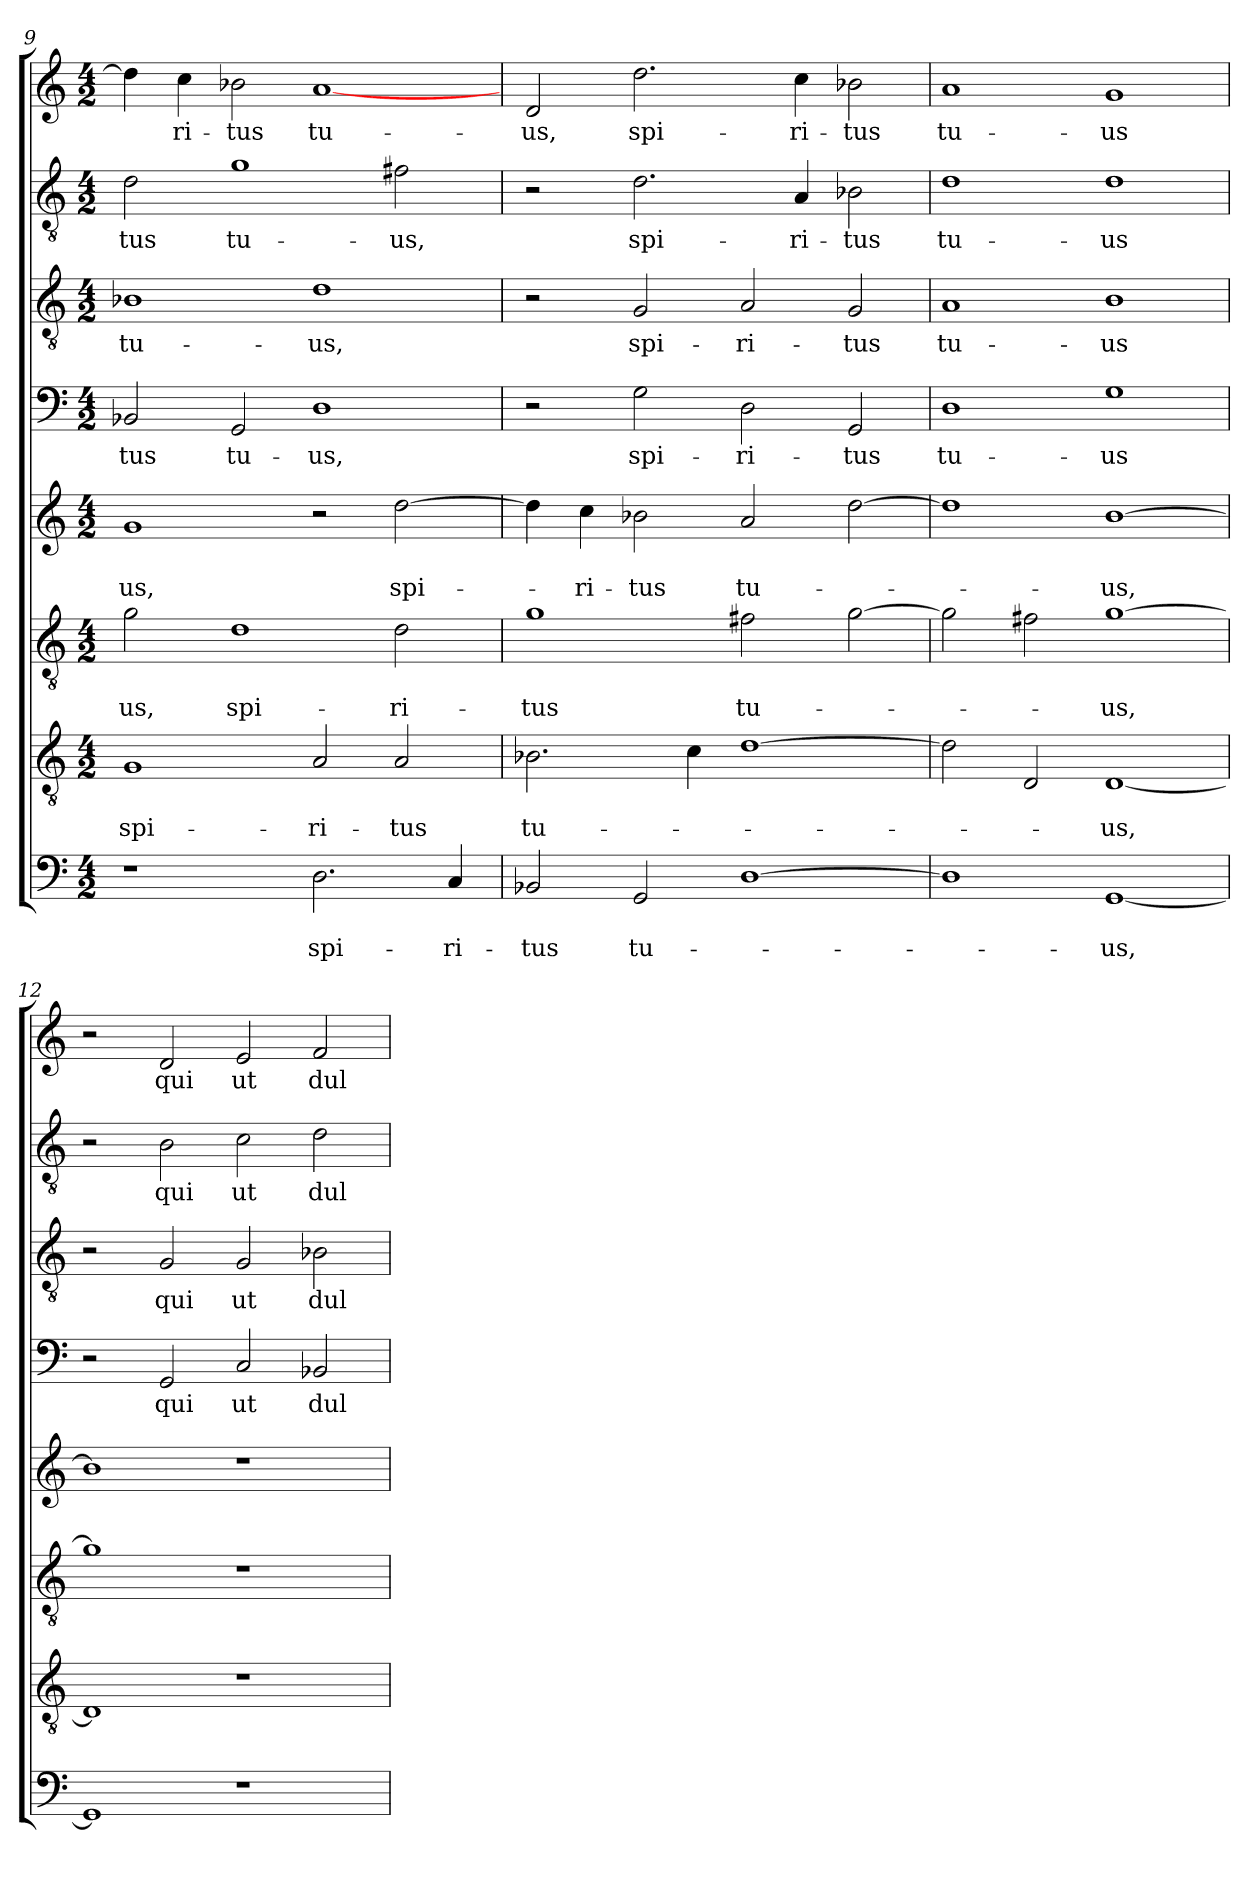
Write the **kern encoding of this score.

**kern	**text	**text	**kern	**text	**text	**kern	**text	**text	**kern	**text	**text	**kern	**text	**kern	**text	**kern	**text	**kern	**text
*part8	*part8	*part8	*part7	*part7	*part7	*part6	*part6	*part6	*part5	*part5	*part5	*part4	*part4	*part3	*part3	*part2	*part2	*part1	*part1
*staff8	*staff8	*staff8	*staff7	*staff7	*staff7	*staff6	*staff6	*staff6	*staff5	*staff5	*staff5	*staff4	*staff4	*staff3	*staff3	*staff2	*staff2	*staff1	*staff1
*clefF4	*	*	*clefGv2	*	*	*clefGv2	*	*	*clefG2	*	*	*clefF4	*	*clefGv2	*	*clefGv2	*	*clefG2	*
*k[]	*	*	*k[]	*	*	*k[]	*	*	*k[]	*	*	*k[]	*	*k[]	*	*k[]	*	*k[]	*
*C:	*	*	*C:	*	*	*C:	*	*	*C:	*	*	*C:	*	*C:	*	*C:	*	*C:	*
*M4/2	*	*	*M4/2	*	*	*M4/2	*	*	*M4/2	*	*	*M4/2	*	*M4/2	*	*M4/2	*	*M4/2	*
=9	=9	=9	=9	=9	=9	=9	=9	=9	=9	=9	=9	=9	=9	=9	=9	=9	=9	=9	=9
!	!	!	!	!	!LO:LY:b	!	!	!LO:LY:b	!	!	!LO:LY:b	!	!LO:LY:b	!	!LO:LY:b	!	!LO:LY:b	!	!
1r	.	.	1G	.	spi-	2g\	.	-us,	1g	.	-us,	2BB-X/	-tus	1B-X	tu-	2d\	-tus	4dd\]	.
!	!	!	!	!	!	!	!	!	!	!	!	!	!	!	!	!	!	!	!LO:LY:b
.	.	.	.	.	.	.	.	.	.	.	.	.	.	.	.	.	.	4cc\	-ri-
!	!	!	!	!	!	!	!	!LO:LY:b	!	!	!	!	!LO:LY:b	!	!	!	!LO:LY:b	!	!LO:LY:b
.	.	.	.	.	.	1d	.	spi-	.	.	.	2GG/	tu-	.	.	1g	tu-	2b-X\	-tus
!	!	!LO:LY:b	!	!	!LO:LY:b	!	!	!	!	!	!	!	!LO:LY:b	!	!LO:LY:b	!	!	!	!LO:LY:b
2.D\	.	spi-	2A/	.	-ri-	.	.	.	2r	.	.	1D	-us,	1d	-us,	.	.	[1a	tu-
!	!	!	!	!	!LO:LY:b	!	!	!LO:LY:b	!	!	!LO:LY:b	!	!	!	!	!	!LO:LY:b	!	!
.	.	.	2A/	.	-tus	2d\	.	-ri-	[2dd\	.	spi-	.	.	.	.	2f#X\	-us,	.	.
!	!	!LO:LY:b	!	!	!	!	!	!	!	!	!	!	!	!	!	!	!	!	!
4C/	.	-ri-	.	.	.	.	.	.	.	.	.	.	.	.	.	.	.	.	.
=10	=10	=10	=10	=10	=10	=10	=10	=10	=10	=10	=10	=10	=10	=10	=10	=10	=10	=10	=10
!	!	!LO:LY:b	!	!	!LO:LY:b	!	!	!LO:LY:b	!	!	!	!	!	!	!	!	!	!	!LO:LY:b
2BB-X/	.	-tus	2.B-X\	.	tu-	1g	.	-tus	4dd\]	.	.	2r	.	2r	.	2r	.	2d/	-us,
!	!	!	!	!	!	!	!	!	!	!	!LO:LY:b	!	!	!	!	!	!	!	!
.	.	.	.	.	.	.	.	.	4cc\	.	-ri-	.	.	.	.	.	.	.	.
!	!	!LO:LY:b	!	!	!	!	!	!	!	!	!LO:LY:b	!	!LO:LY:b	!	!LO:LY:b	!	!LO:LY:b	!	!LO:LY:b
2GG/	.	tu-	.	.	.	.	.	.	2b-X\	.	-tus	2G\	spi-	2G/	spi-	2.d\	spi-	2.dd\	spi-
.	.	.	4c\	.	.	.	.	.	.	.	.	.	.	.	.	.	.	.	.
!	!	!	!	!	!	!	!	!LO:LY:b	!	!	!LO:LY:b	!	!LO:LY:b	!	!LO:LY:b	!	!	!	!
[1D	.	.	[1d	.	.	2f#X\	.	tu-	2a/	.	tu-	2D\	-ri-	2A/	-ri-	.	.	.	.
!	!	!	!	!	!	!	!	!	!	!	!	!	!	!	!	!	!LO:LY:b	!	!LO:LY:b
.	.	.	.	.	.	.	.	.	.	.	.	.	.	.	.	4A/	-ri-	4cc\	-ri-
!	!	!	!	!	!	!	!	!	!	!	!	!	!LO:LY:b	!	!LO:LY:b	!	!LO:LY:b	!	!LO:LY:b
.	.	.	.	.	.	[2g\	.	.	[2dd\	.	.	2GG/	-tus	2G/	-tus	2B-X\	-tus	2b-X\	-tus
=11	=11	=11	=11	=11	=11	=11	=11	=11	=11	=11	=11	=11	=11	=11	=11	=11	=11	=11	=11
!	!	!	!	!	!	!	!	!	!	!	!	!	!LO:LY:b	!	!LO:LY:b	!	!LO:LY:b	!	!LO:LY:b
1D]	.	.	2d\]	.	.	2g\]	.	.	1dd]	.	.	1D	tu-	1A	tu-	1d	tu-	1a	tu-
.	.	.	2D/	.	.	2f#X\	.	.	.	.	.	.	.	.	.	.	.	.	.
!	!	!LO:LY:b	!	!	!LO:LY:b	!	!	!LO:LY:b	!	!	!LO:LY:b	!	!LO:LY:b	!	!LO:LY:b	!	!LO:LY:b	!	!LO:LY:b
[1GG	.	-us,	[1D	.	-us,	[1g	.	-us,	[1b	.	-us,	1G	-us	1B	-us	1d	-us	1g	-us
!!LO:PB:g=z
=12	=12	=12	=12	=12	=12	=12	=12	=12	=12	=12	=12	=12	=12	=12	=12	=12	=12	=12	=12
1GG]	.	.	1D]	.	.	1g]	.	.	1b]	.	.	2r	.	2r	.	2r	.	2r	.
!	!	!	!	!	!	!	!	!	!	!	!	!	!LO:LY:b	!	!LO:LY:b	!	!LO:LY:b	!	!LO:LY:b
.	.	.	.	.	.	.	.	.	.	.	.	2GG/	qui	2G/	qui	2B\	qui	2d/	qui
!	!	!	!	!	!	!	!	!	!	!	!	!	!LO:LY:b	!	!LO:LY:b	!	!LO:LY:b	!	!LO:LY:b
1r	.	.	1r	.	.	1r	.	.	1r	.	.	2C/	ut	2G/	ut	2c\	ut	2e/	ut
!	!	!	!	!	!	!	!	!	!	!	!	!	!LO:LY:b	!	!LO:LY:b	!	!LO:LY:b	!	!LO:LY:b
.	.	.	.	.	.	.	.	.	.	.	.	2BB-X/	dul-	2B-X\	dul-	2d\	dul-	2f/	dul-
=	=	=	=	=	=	=	=	=	=	=	=	=	=	=	=	=	=	=	=
*-	*-	*-	*-	*-	*-	*-	*-	*-	*-	*-	*-	*-	*-	*-	*-	*-	*-	*-	*-
